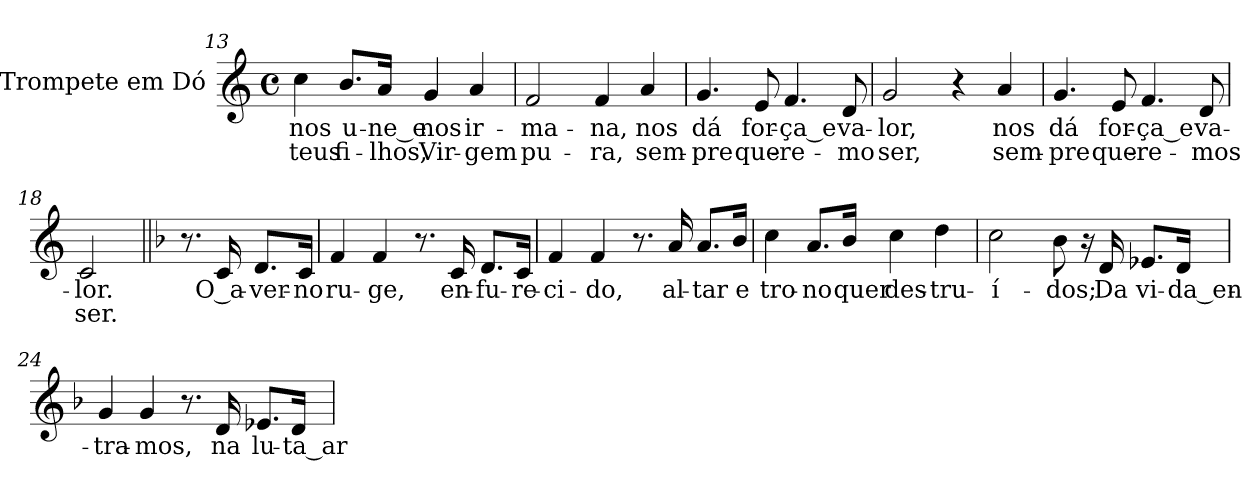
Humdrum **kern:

**kern	**text	**text
*part1	*part1	*part1
*staff1	*staff1	*staff1
*I"Trompete em Dó	*	*
*clefG2	*	*
*k[]	*	*
*C:	*	*
*M4/4	*	*
*met(c)	*	*
=13	=13	=13
!	!LO:LY:b:color=#000000	!LO:LY:b:color=#000000
4cci\	nos	teus
!	!LO:LY:b:color=#000000	!LO:LY:b:color=#000000
8.bi/L	u-	fi-
!	!LO:LY:b:color=#000000	!LO:LY:b:color=#000000
16ai/Jk	-ne_e	-lhos,
!	!LO:LY:b:color=#000000	!LO:LY:b:color=#000000
4gi/	nos	Vir-
!	!LO:LY:b:color=#000000	!LO:LY:b:color=#000000
4ai/	ir-	-gem
=14	=14	=14
!	!LO:LY:b:color=#000000	!LO:LY:b:color=#000000
2fi/	-ma-	pu-
!	!LO:LY:b:color=#000000	!LO:LY:b:color=#000000
4fi/	-na,	-ra,
!	!LO:LY:b:color=#000000	!LO:LY:b:color=#000000
4ai/	nos	sem-
=15	=15	=15
!	!LO:LY:b:color=#000000	!LO:LY:b:color=#000000
4.gi/	dá	-pre
!	!LO:LY:b:color=#000000	!LO:LY:b:color=#000000
8ei/	for-	que-
!	!LO:LY:b:color=#000000	!LO:LY:b:color=#000000
4.fi/	-ça_e	-re-
!	!LO:LY:b:color=#000000	!LO:LY:b:color=#000000
8di/	va-	-mo
!!LO:LB:g=z
=16	=16	=16
!	!LO:LY:b:color=#000000	!LO:LY:b:color=#000000
2gi/	-lor,	ser,
4r	.	.
!	!LO:LY:b:color=#000000	!LO:LY:b:color=#000000
4ai/	nos	sem-
=17	=17	=17
!	!LO:LY:b:color=#000000	!LO:LY:b:color=#000000
4.gi/	dá	-pre
!	!LO:LY:b:color=#000000	!LO:LY:b:color=#000000
8ei/	for-	que-
!	!LO:LY:b:color=#000000	!LO:LY:b:color=#000000
4.fi/	-ça_e	-re-
!	!LO:LY:b:color=#000000	!LO:LY:b:color=#000000
8di/	va-	-mos
=18	=18	=18
!	!LO:LY:b:color=#000000	!LO:LY:b:color=#000000
2ci/	-lor.	ser.
=19||	=19||	=19||
*k[b-]	*	*
*F:	*	*
8.r	.	.
!	!LO:LY:b:color=#000000	!
16ci/	O_a-	.
!	!LO:LY:b:color=#000000	!
8.di/L	-ver-	.
!	!LO:LY:b:color=#000000	!
16ci/Jk	-no	.
=20	=20	=20
!	!LO:LY:b:color=#000000	!
4fi/	ru-	.
!	!LO:LY:b:color=#000000	!
4fi/	-ge,	.
8.r	.	.
!	!LO:LY:b:color=#000000	!
16ci/	en-	.
!	!LO:LY:b:color=#000000	!
8.di/L	-fu-	.
!	!LO:LY:b:color=#000000	!
16ci/Jk	-re-	.
!!LO:LB:g=z
=21	=21	=21
!	!LO:LY:b:color=#000000	!
4fi/	-ci-	.
!	!LO:LY:b:color=#000000	!
4fi/	-do,	.
8.r	.	.
!	!LO:LY:b:color=#000000	!
16ai/	al-	.
!	!LO:LY:b:color=#000000	!
8.ai/L	-tar	.
!	!LO:LY:b:color=#000000	!
16b-i/Jk	e	.
=22	=22	=22
!	!LO:LY:b:color=#000000	!
4cci\	tro-	.
!	!LO:LY:b:color=#000000	!
8.ai/L	-no	.
!	!LO:LY:b:color=#000000	!
16b-i/Jk	quer	.
!	!LO:LY:b:color=#000000	!
4cci\	des-	.
!	!LO:LY:b:color=#000000	!
4ddi\	-tru-	.
=23	=23	=23
!	!LO:LY:b:color=#000000	!
2cci\	-í-	.
!	!LO:LY:b:color=#000000	!
8b-i\	-dos;	.
16r	.	.
!	!LO:LY:b:color=#000000	!
16di/	Da	.
!	!LO:LY:b:color=#000000	!
8.e-Xi/L	vi-	.
!	!LO:LY:b:color=#000000	!
16di/Jk	-da_en-	.
=24	=24	=24
!	!LO:LY:b:color=#000000	!
4gi/	-tra-	.
!	!LO:LY:b:color=#000000	!
4gi/	-mos,	.
8.r	.	.
!	!LO:LY:b:color=#000000	!
16di/	na	.
!	!LO:LY:b:color=#000000	!
8.e-Xi/L	lu-	.
!	!LO:LY:b:color=#000000	!
16di/Jk	-ta_ar-	.
=	=	=
*-	*-	*-
